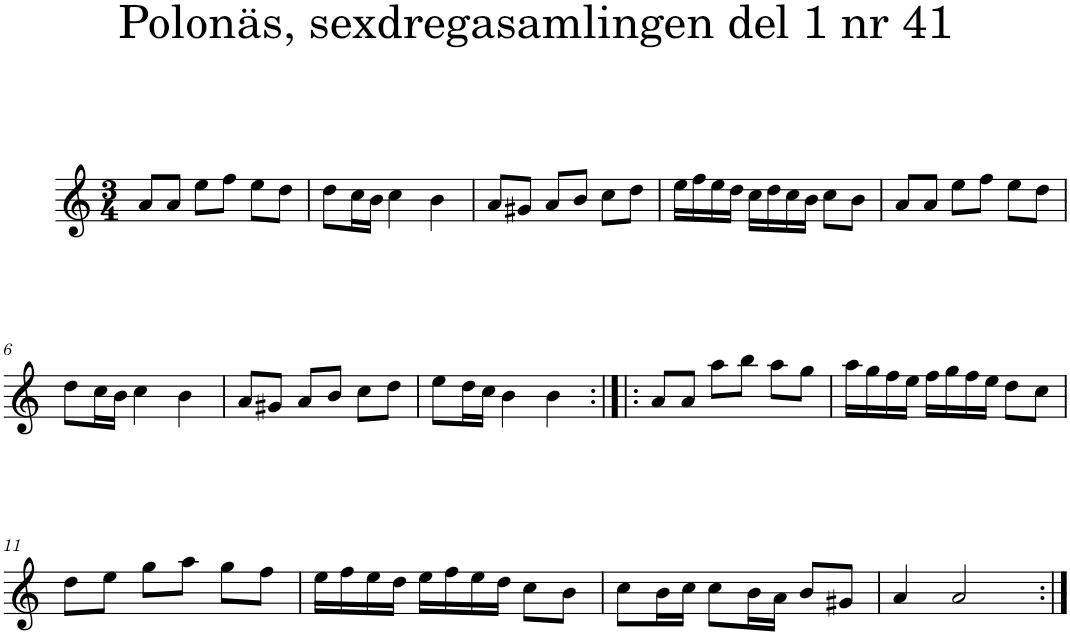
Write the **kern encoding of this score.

**kern
*part1
*staff1
*I"Piano
*I'Pno
*clefG2
*k[]
*M3/4
=1
8a/L
8a/J
8ee\L
8ff\J
8ee\L
8dd\J
=2
8dd\L
16cc\L
16b\JJ
4cc\
4b\
=3
8a/L
8g#X/J
8a/L
8b/J
8cc\L
8dd\J
=4
16ee\LL
16ff\
16ee\
16dd\JJ
16cc\LL
16dd\
16cc\
16b\JJ
8cc\L
8b\J
=5
8a/L
8a/J
8ee\L
8ff\J
8ee\L
8dd\J
!!LO:LB:g=z
=6
8dd\L
16cc\L
16b\JJ
4cc\
4b\
=7
8a/L
8g#X/J
8a/L
8b/J
8cc\L
8dd\J
=8
8ee\L
16dd\L
16cc\JJ
4b\
4b\
=9:|!|:
8a/L
8a/J
8aa\L
8bb\J
8aa\L
8gg\J
=10
16aa\LL
16gg\
16ff\
16ee\JJ
16ff\LL
16gg\
16ff\
16ee\JJ
8dd\L
8cc\J
!!LO:LB:g=z
=11
8dd\L
8ee\J
8gg\L
8aa\J
8gg\L
8ff\J
=12
16ee\LL
16ff\
16ee\
16dd\JJ
16ee\LL
16ff\
16ee\
16dd\JJ
8cc\L
8b\J
=13
8cc\L
16b\L
16cc\JJ
8cc\L
16b\L
16a\JJ
8b/L
8g#X/J
=14
4a/
2a/
=:|!
*-
